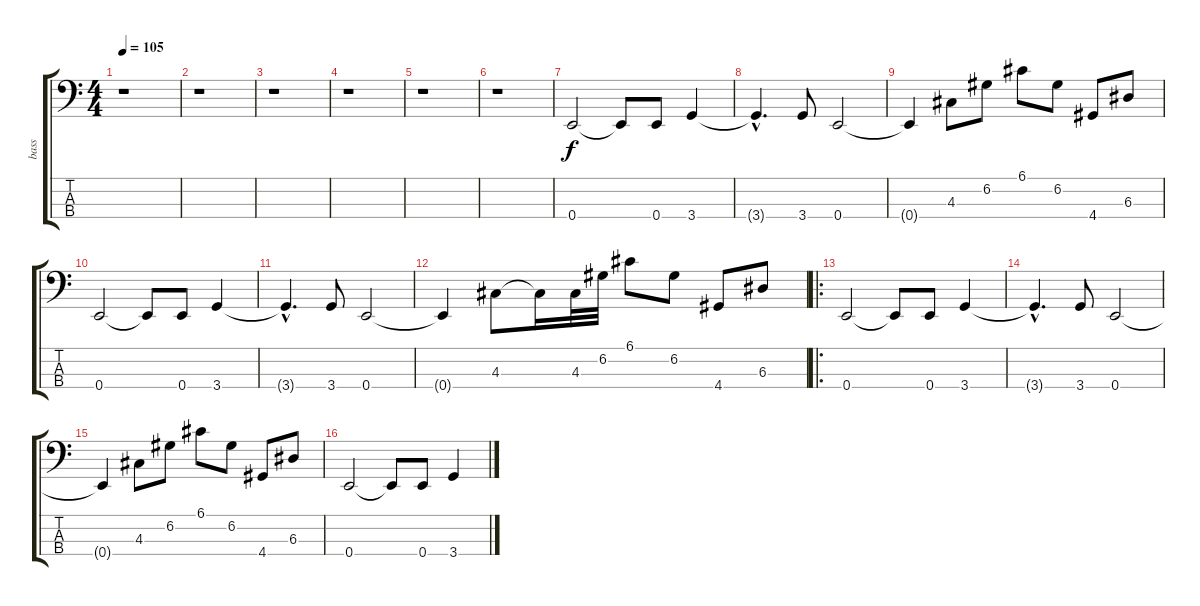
\track ("bass" "bass") {instrument electricbassfinger}
\staff {score tabs}
\tuning (G2 D2 A1 E1) {hide}
\ts (4 4)
\tempo 105
\clef f4
\ks c
r.1{dy f} |
r.1 |
r.1 |
r.1 |
r.1 |
r.1 |
0.4.2 0.4{t}.8 0.4.8 3.4.4 |
3.4{hac t}.4{d} 3.4.8 0.4.2 |
0.4{t}.4 4.3.8 6.2.8 6.1.8 6.2.8 4.4.8 6.3.8 |
0.4.2 0.4{t}.8 0.4.8 3.4.4 |
3.4{hac t}.4{d} 3.4.8 0.4.2 |
0.4{t}.4 4.3.8 4.3{t}.16 4.3.32 6.2.32 6.1.8 6.2.8 4.4.8 6.3.8 |
\ro
0.4.2 0.4{t}.8 0.4.8 3.4.4 |
3.4{hac t}.4{d} 3.4.8 0.4.2 |
0.4{t}.4 4.3.8 6.2.8 6.1.8 6.2.8 4.4.8 6.3.8 |
0.4.2 0.4{t}.8 0.4.8 3.4.4
